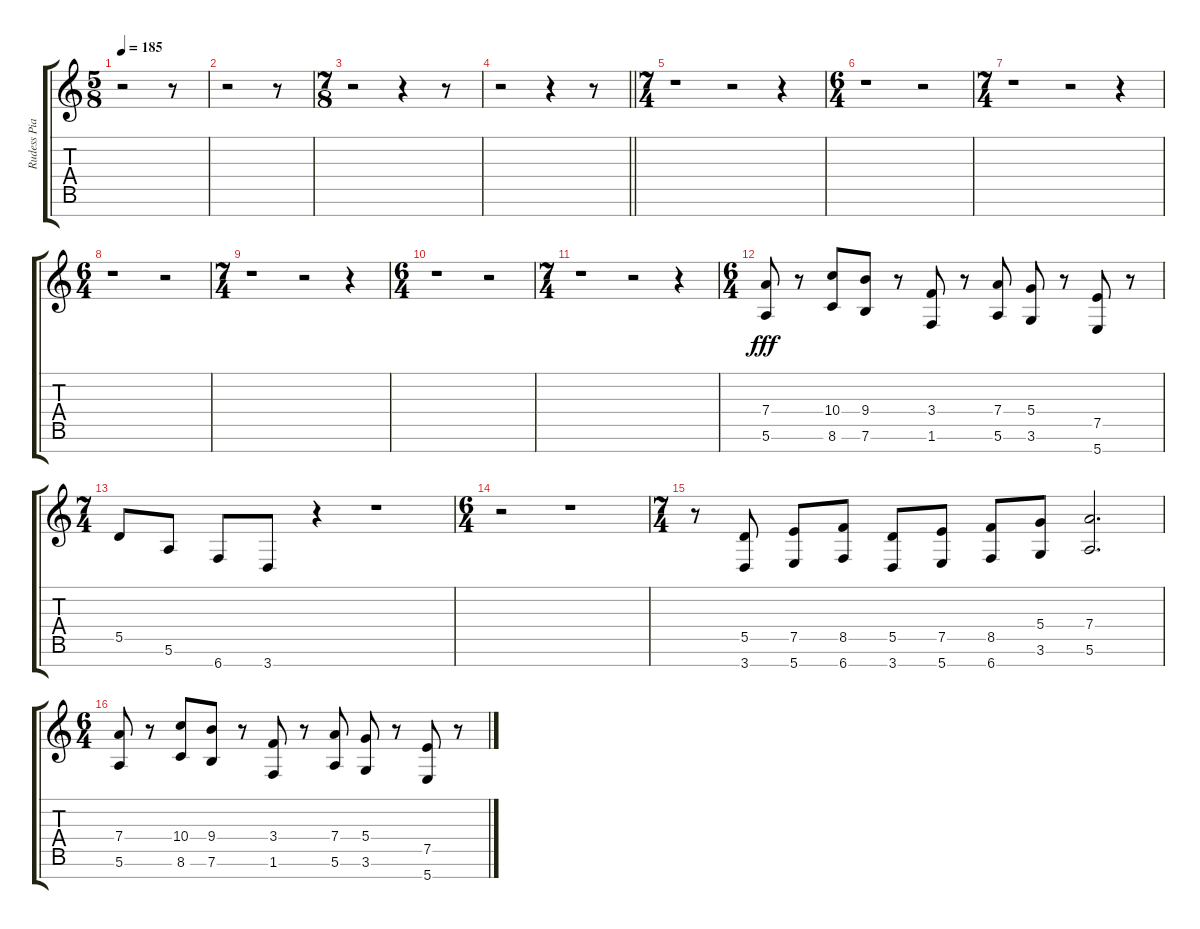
\track ("Rudess Piano" "Rudess Pia") {instrument acousticgrandpiano}
\staff {score tabs}
\tuning (E4 B3 G3 D3 A2 E2 B1) {hide}
\ts (5 8)
\tempo 185
\clef g2
\ks c
r.2{dy fff instrument acousticgrandpiano} r.8 |
r.2 r.8 |
\ts (7 8)
r.2 r.4 r.8 |
\barLineRight lightlight
r.2 r.4 r.8 |
\ts (7 4)
r.1 r.2 r.4 |
\ts (6 4)
r.1 r.2 |
\ts (7 4)
r.1 r.2 r.4 |
\ts (6 4)
r.1 r.2 |
\ts (7 4)
r.1 r.2 r.4 |
\ts (6 4)
r.1 r.2 |
\ts (7 4)
r.1 r.2 r.4 |
\ts (6 4)
(7.4 5.6).8{ot 8vb} r.8 (10.4 8.6).8{ot 8vb} (9.4 7.6).8{ot 8vb} r.8 (3.4 1.6).8{ot 8vb} r.8 (7.4 5.6).8{ot 8vb} (5.4 3.6).8{ot 8vb} r.8 (7.5 5.7).8{ot 8vb} r.8 |
\ts (7 4)
5.5.8{ot 8vb} 5.6.8{ot 8vb} 6.7.8{ot 8vb} 3.7.8{ot 8vb} r.4 r.1 |
\ts (6 4)
r.2 r.1 |
\ts (7 4)
r.8 (5.5 3.7).8{ot 8vb} (7.5 5.7).8{ot 8vb} (8.5 6.7).8{ot 8vb} (5.5 3.7).8{ot 8vb} (7.5 5.7).8{ot 8vb} (8.5 6.7).8{ot 8vb} (5.4 3.6).8{ot 8vb} (7.4 5.6).2{d ot 8vb} |
\ts (6 4)
(7.4 5.6).8{ot 8vb} r.8 (10.4 8.6).8{ot 8vb} (9.4 7.6).8{ot 8vb} r.8 (3.4 1.6).8{ot 8vb} r.8 (7.4 5.6).8{ot 8vb} (5.4 3.6).8{ot 8vb} r.8 (7.5 5.7).8{ot 8vb} r.8
